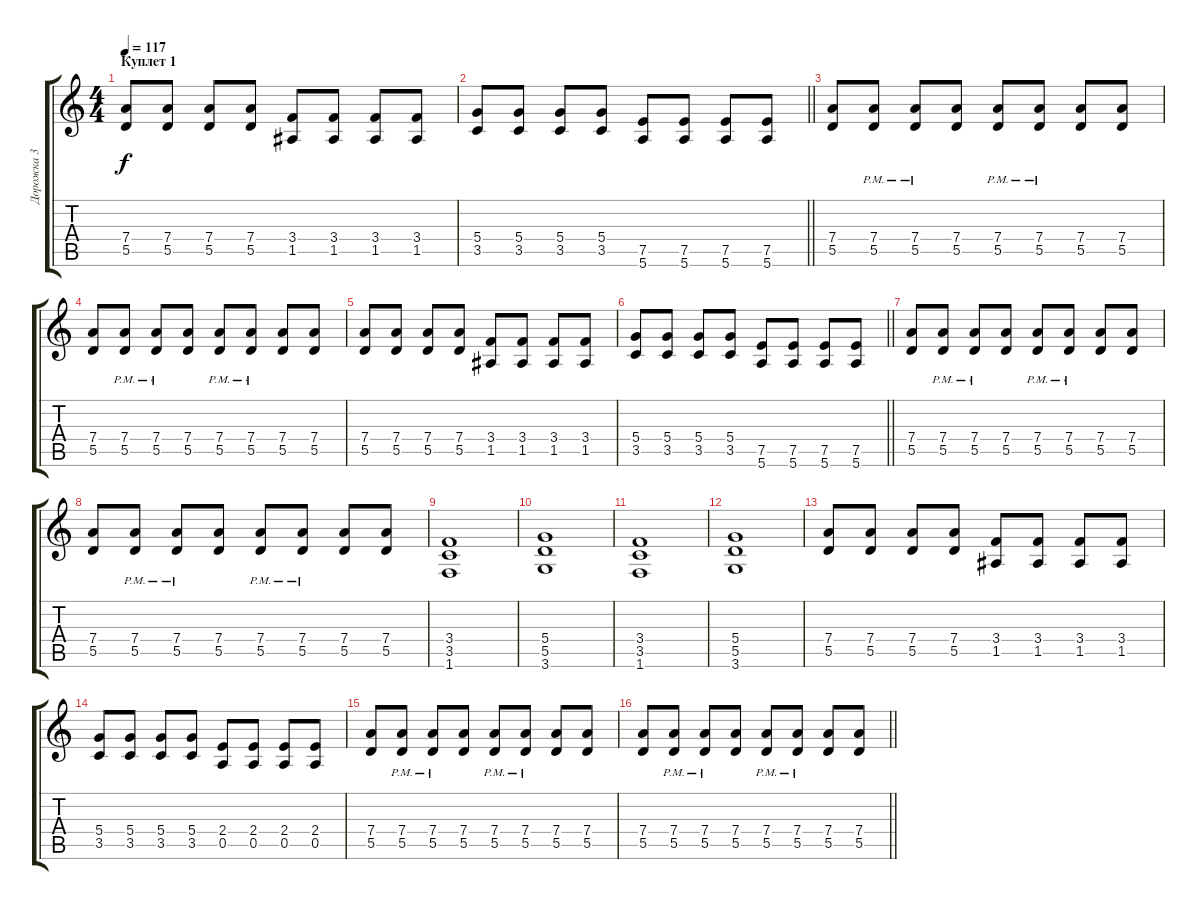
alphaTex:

\track ("Дорожка 3" "Дорожка 3") {instrument overdrivenguitar}
\staff {score tabs}
\tuning (E4 B3 G3 D3 A2 E2) {hide}
\ts (4 4)
\section ("" "Куплет 1")
\tempo 117
\clef g2
\ks c
(7.4 5.5).8{dy f} (7.4 5.5).8 (7.4 5.5).8 (7.4 5.5).8 (3.4 1.5).8 (3.4 1.5).8 (3.4 1.5).8 (3.4 1.5).8 |
\barLineRight lightlight
(5.4 3.5).8 (5.4 3.5).8 (5.4 3.5).8 (5.4 3.5).8 (7.5 5.6).8 (7.5 5.6).8 (7.5 5.6).8 (7.5 5.6).8 |
(7.4 5.5).8 (7.4{pm} 5.5{pm}).8 (7.4{pm} 5.5{pm}).8 (7.4 5.5).8 (7.4{pm} 5.5{pm}).8 (7.4{pm} 5.5{pm}).8 (7.4 5.5).8 (7.4 5.5).8 |
(7.4 5.5).8 (7.4{pm} 5.5{pm}).8 (7.4{pm} 5.5{pm}).8 (7.4 5.5).8 (7.4{pm} 5.5{pm}).8 (7.4{pm} 5.5{pm}).8 (7.4 5.5).8 (7.4 5.5).8 |
(7.4 5.5).8 (7.4 5.5).8 (7.4 5.5).8 (7.4 5.5).8 (3.4 1.5).8 (3.4 1.5).8 (3.4 1.5).8 (3.4 1.5).8 |
\barLineRight lightlight
(5.4 3.5).8 (5.4 3.5).8 (5.4 3.5).8 (5.4 3.5).8 (7.5 5.6).8 (7.5 5.6).8 (7.5 5.6).8 (7.5 5.6).8 |
(7.4 5.5).8 (7.4{pm} 5.5{pm}).8 (7.4{pm} 5.5{pm}).8 (7.4 5.5).8 (7.4{pm} 5.5{pm}).8 (7.4{pm} 5.5{pm}).8 (7.4 5.5).8 (7.4 5.5).8 |
(7.4 5.5).8 (7.4{pm} 5.5{pm}).8 (7.4{pm} 5.5{pm}).8 (7.4 5.5).8 (7.4{pm} 5.5{pm}).8 (7.4{pm} 5.5{pm}).8 (7.4 5.5).8 (7.4 5.5).8 |
(3.4 3.5 1.6).1 |
(5.4 5.5 3.6).1 |
(3.4 3.5 1.6).1 |
(5.4 5.5 3.6).1 |
(7.4 5.5).8 (7.4 5.5).8 (7.4 5.5).8 (7.4 5.5).8 (3.4 1.5).8 (3.4 1.5).8 (3.4 1.5).8 (3.4 1.5).8 |
(5.4 3.5).8 (5.4 3.5).8 (5.4 3.5).8 (5.4 3.5).8 (2.4 0.5).8 (2.4 0.5).8 (2.4 0.5).8 (2.4 0.5).8 |
(7.4 5.5).8 (7.4{pm} 5.5{pm}).8 (7.4{pm} 5.5{pm}).8 (7.4 5.5).8 (7.4{pm} 5.5{pm}).8 (7.4{pm} 5.5{pm}).8 (7.4 5.5).8 (7.4 5.5).8 |
\barLineRight lightlight
(7.4 5.5).8 (7.4{pm} 5.5{pm}).8 (7.4{pm} 5.5{pm}).8 (7.4 5.5).8 (7.4{pm} 5.5{pm}).8 (7.4{pm} 5.5{pm}).8 (7.4 5.5).8 (7.4 5.5).8
